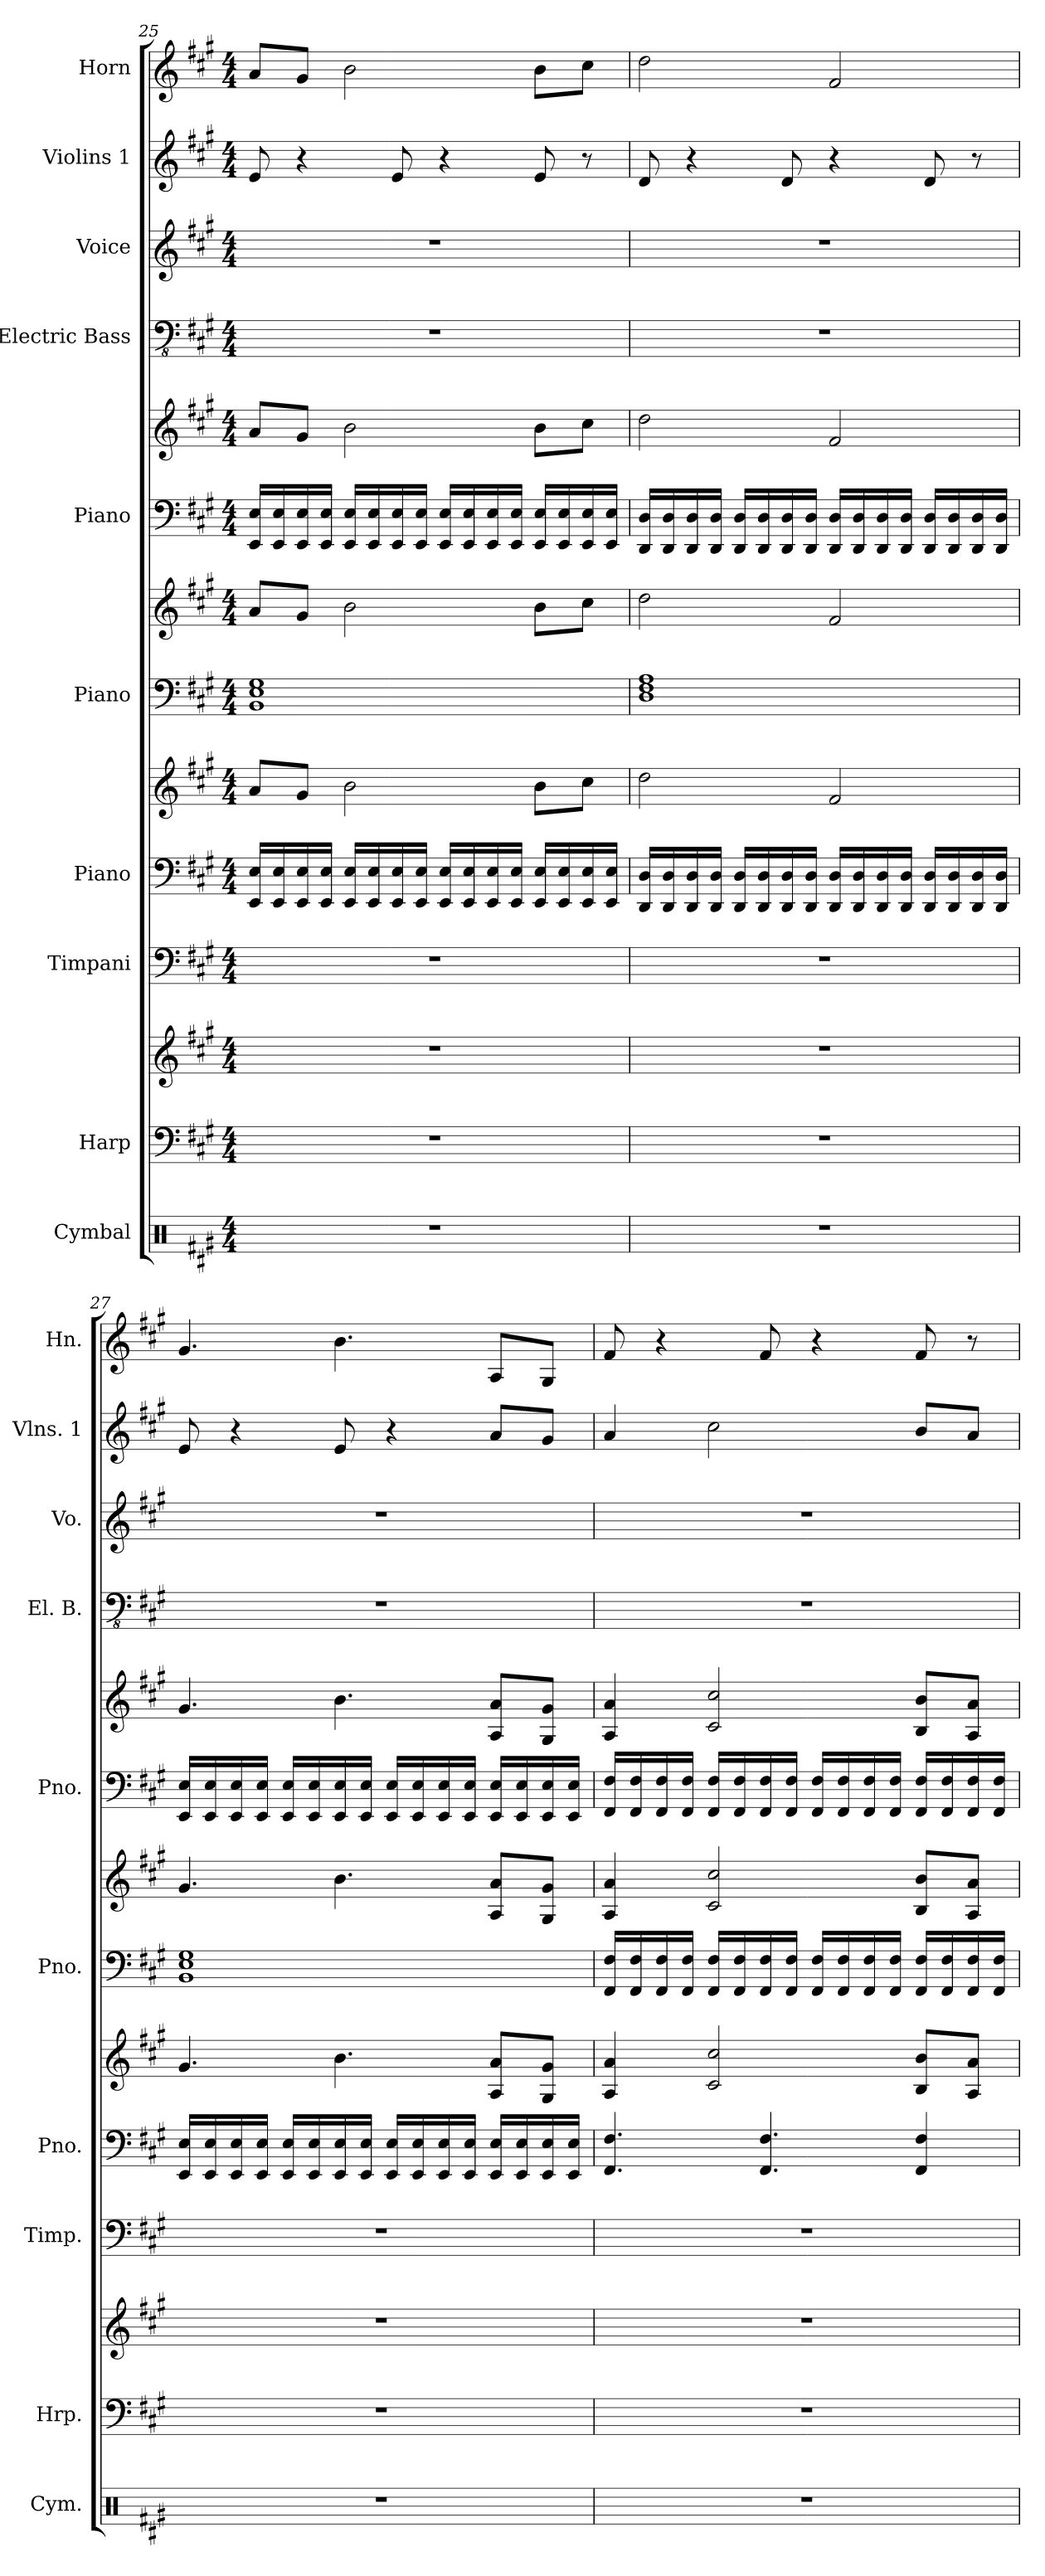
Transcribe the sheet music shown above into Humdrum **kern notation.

**kern	**kern	**kern	**kern	**kern	**kern	**kern	**kern	**kern	**kern	**kern	**kern	**kern	**kern
*part10	*part9	*part9	*part8	*part7	*part7	*part6	*part6	*part5	*part5	*part4	*part3	*part2	*part1
*staff14	*staff13	*staff12	*staff11	*staff10	*staff9	*staff8	*staff7	*staff6	*staff5	*staff4	*staff3	*staff2	*staff1
*I"Cymbal	*I"Harp	*	*I"Timpani	*I"Piano	*	*I"Piano	*	*I"Piano	*	*I"Electric Bass	*I"Voice	*I"Violins 1	*I"Horn
*I'Cym.	*I'Hrp.	*	*I'Timp.	*I'Pno.	*	*I'Pno.	*	*I'Pno.	*	*I'El. B.	*I'Vo.	*I'Vlns. 1	*I'Hn.
!!LO:PB:g=z
*clefX	*clefF4	*clefG2	*clefF4	*clefF4	*clefG2	*clefF4	*clefG2	*clefF4	*clefG2	*clefFv4	*clefG2	*clefG2	*clefG2
*	*	*	*	*	*	*	*	*	*	*	*	*	*ITrd4c7
*k[f#c#g#]	*k[f#c#g#]	*k[f#c#g#]	*k[f#c#g#]	*k[f#c#g#]	*k[f#c#g#]	*k[f#c#g#]	*k[f#c#g#]	*k[f#c#g#]	*k[f#c#g#]	*k[f#c#g#]	*k[f#c#g#]	*k[f#c#g#]	*k[f#c#]
*A:	*A:	*A:	*A:	*A:	*A:	*A:	*A:	*A:	*A:	*A:	*A:	*A:	*D:
*M4/4	*M4/4	*M4/4	*M4/4	*M4/4	*M4/4	*M4/4	*M4/4	*M4/4	*M4/4	*M4/4	*M4/4	*M4/4	*M4/4
=25	=25	=25	=25	=25	=25	=25	=25	=25	=25	=25	=25	=25	=25
1r	1r	1r	1r	16EE/ 16E/LL	8a/L	1BB 1E 1G#	8a/L	16EE/ 16E/LL	8a/L	1r	1r	8e/	8d/L
.	.	.	.	16EE/ 16E/	.	.	.	16EE/ 16E/	.	.	.	.	.
.	.	.	.	16EE/ 16E/	8g#/J	.	8g#/J	16EE/ 16E/	8g#/J	.	.	4r	8c#/J
.	.	.	.	16EE/ 16E/JJ	.	.	.	16EE/ 16E/JJ	.	.	.	.	.
.	.	.	.	16EE/ 16E/LL	2b\	.	2b\	16EE/ 16E/LL	2b\	.	.	.	2e\
.	.	.	.	16EE/ 16E/	.	.	.	16EE/ 16E/	.	.	.	.	.
.	.	.	.	16EE/ 16E/	.	.	.	16EE/ 16E/	.	.	.	8e/	.
.	.	.	.	16EE/ 16E/JJ	.	.	.	16EE/ 16E/JJ	.	.	.	.	.
.	.	.	.	16EE/ 16E/LL	.	.	.	16EE/ 16E/LL	.	.	.	4r	.
.	.	.	.	16EE/ 16E/	.	.	.	16EE/ 16E/	.	.	.	.	.
.	.	.	.	16EE/ 16E/	.	.	.	16EE/ 16E/	.	.	.	.	.
.	.	.	.	16EE/ 16E/JJ	.	.	.	16EE/ 16E/JJ	.	.	.	.	.
.	.	.	.	16EE/ 16E/LL	8b\L	.	8b\L	16EE/ 16E/LL	8b\L	.	.	8e/	8e\L
.	.	.	.	16EE/ 16E/	.	.	.	16EE/ 16E/	.	.	.	.	.
.	.	.	.	16EE/ 16E/	8cc#\J	.	8cc#\J	16EE/ 16E/	8cc#\J	.	.	8r	8f#\J
.	.	.	.	16EE/ 16E/JJ	.	.	.	16EE/ 16E/JJ	.	.	.	.	.
=26	=26	=26	=26	=26	=26	=26	=26	=26	=26	=26	=26	=26	=26
1r	1r	1r	1r	16DD/ 16D/LL	2dd\	1D 1F# 1A	2dd\	16DD/ 16D/LL	2dd\	1r	1r	8d/	2g\
.	.	.	.	16DD/ 16D/	.	.	.	16DD/ 16D/	.	.	.	.	.
.	.	.	.	16DD/ 16D/	.	.	.	16DD/ 16D/	.	.	.	4r	.
.	.	.	.	16DD/ 16D/JJ	.	.	.	16DD/ 16D/JJ	.	.	.	.	.
.	.	.	.	16DD/ 16D/LL	.	.	.	16DD/ 16D/LL	.	.	.	.	.
.	.	.	.	16DD/ 16D/	.	.	.	16DD/ 16D/	.	.	.	.	.
.	.	.	.	16DD/ 16D/	.	.	.	16DD/ 16D/	.	.	.	8d/	.
.	.	.	.	16DD/ 16D/JJ	.	.	.	16DD/ 16D/JJ	.	.	.	.	.
.	.	.	.	16DD/ 16D/LL	2f#/	.	2f#/	16DD/ 16D/LL	2f#/	.	.	4r	2B/
.	.	.	.	16DD/ 16D/	.	.	.	16DD/ 16D/	.	.	.	.	.
.	.	.	.	16DD/ 16D/	.	.	.	16DD/ 16D/	.	.	.	.	.
.	.	.	.	16DD/ 16D/JJ	.	.	.	16DD/ 16D/JJ	.	.	.	.	.
.	.	.	.	16DD/ 16D/LL	.	.	.	16DD/ 16D/LL	.	.	.	8d/	.
.	.	.	.	16DD/ 16D/	.	.	.	16DD/ 16D/	.	.	.	.	.
.	.	.	.	16DD/ 16D/	.	.	.	16DD/ 16D/	.	.	.	8r	.
.	.	.	.	16DD/ 16D/JJ	.	.	.	16DD/ 16D/JJ	.	.	.	.	.
!!LO:PB:g=z
=27	=27	=27	=27	=27	=27	=27	=27	=27	=27	=27	=27	=27	=27
1r	1r	1r	1r	16EE/ 16E/LL	4.g#/	1BB 1E 1G#	4.g#/	16EE/ 16E/LL	4.g#/	1r	1r	8e/	4.c#/
.	.	.	.	16EE/ 16E/	.	.	.	16EE/ 16E/	.	.	.	.	.
.	.	.	.	16EE/ 16E/	.	.	.	16EE/ 16E/	.	.	.	4r	.
.	.	.	.	16EE/ 16E/JJ	.	.	.	16EE/ 16E/JJ	.	.	.	.	.
.	.	.	.	16EE/ 16E/LL	.	.	.	16EE/ 16E/LL	.	.	.	.	.
.	.	.	.	16EE/ 16E/	.	.	.	16EE/ 16E/	.	.	.	.	.
.	.	.	.	16EE/ 16E/	4.b\	.	4.b\	16EE/ 16E/	4.b\	.	.	8e/	4.e\
.	.	.	.	16EE/ 16E/JJ	.	.	.	16EE/ 16E/JJ	.	.	.	.	.
.	.	.	.	16EE/ 16E/LL	.	.	.	16EE/ 16E/LL	.	.	.	4r	.
.	.	.	.	16EE/ 16E/	.	.	.	16EE/ 16E/	.	.	.	.	.
.	.	.	.	16EE/ 16E/	.	.	.	16EE/ 16E/	.	.	.	.	.
.	.	.	.	16EE/ 16E/JJ	.	.	.	16EE/ 16E/JJ	.	.	.	.	.
.	.	.	.	16EE/ 16E/LL	8A/ 8a/L	.	8A/ 8a/L	16EE/ 16E/LL	8A/ 8a/L	.	.	8a/L	8D/L
.	.	.	.	16EE/ 16E/	.	.	.	16EE/ 16E/	.	.	.	.	.
.	.	.	.	16EE/ 16E/	8G#/ 8g#/J	.	8G#/ 8g#/J	16EE/ 16E/	8G#/ 8g#/J	.	.	8g#/J	8C#/J
.	.	.	.	16EE/ 16E/JJ	.	.	.	16EE/ 16E/JJ	.	.	.	.	.
=28	=28	=28	=28	=28	=28	=28	=28	=28	=28	=28	=28	=28	=28
1r	1r	1r	1r	4.FF#/ 4.F#/	4A/ 4a/	16FF#/ 16F#/LL	4A/ 4a/	16FF#/ 16F#/LL	4A/ 4a/	1r	1r	4a/	8B/
.	.	.	.	.	.	16FF#/ 16F#/	.	16FF#/ 16F#/	.	.	.	.	.
.	.	.	.	.	.	16FF#/ 16F#/	.	16FF#/ 16F#/	.	.	.	.	4r
.	.	.	.	.	.	16FF#/ 16F#/JJ	.	16FF#/ 16F#/JJ	.	.	.	.	.
.	.	.	.	.	2c#/ 2cc#/	16FF#/ 16F#/LL	2c#/ 2cc#/	16FF#/ 16F#/LL	2c#/ 2cc#/	.	.	2cc#\	.
.	.	.	.	.	.	16FF#/ 16F#/	.	16FF#/ 16F#/	.	.	.	.	.
.	.	.	.	4.FF#/ 4.F#/	.	16FF#/ 16F#/	.	16FF#/ 16F#/	.	.	.	.	8B/
.	.	.	.	.	.	16FF#/ 16F#/JJ	.	16FF#/ 16F#/JJ	.	.	.	.	.
.	.	.	.	.	.	16FF#/ 16F#/LL	.	16FF#/ 16F#/LL	.	.	.	.	4r
.	.	.	.	.	.	16FF#/ 16F#/	.	16FF#/ 16F#/	.	.	.	.	.
.	.	.	.	.	.	16FF#/ 16F#/	.	16FF#/ 16F#/	.	.	.	.	.
.	.	.	.	.	.	16FF#/ 16F#/JJ	.	16FF#/ 16F#/JJ	.	.	.	.	.
.	.	.	.	4FF#/ 4F#/	8B/ 8b/L	16FF#/ 16F#/LL	8B/ 8b/L	16FF#/ 16F#/LL	8B/ 8b/L	.	.	8b/L	8B/
.	.	.	.	.	.	16FF#/ 16F#/	.	16FF#/ 16F#/	.	.	.	.	.
.	.	.	.	.	8A/ 8a/J	16FF#/ 16F#/	8A/ 8a/J	16FF#/ 16F#/	8A/ 8a/J	.	.	8a/J	8r
.	.	.	.	.	.	16FF#/ 16F#/JJ	.	16FF#/ 16F#/JJ	.	.	.	.	.
=	=	=	=	=	=	=	=	=	=	=	=	=	=
*-	*-	*-	*-	*-	*-	*-	*-	*-	*-	*-	*-	*-	*-
